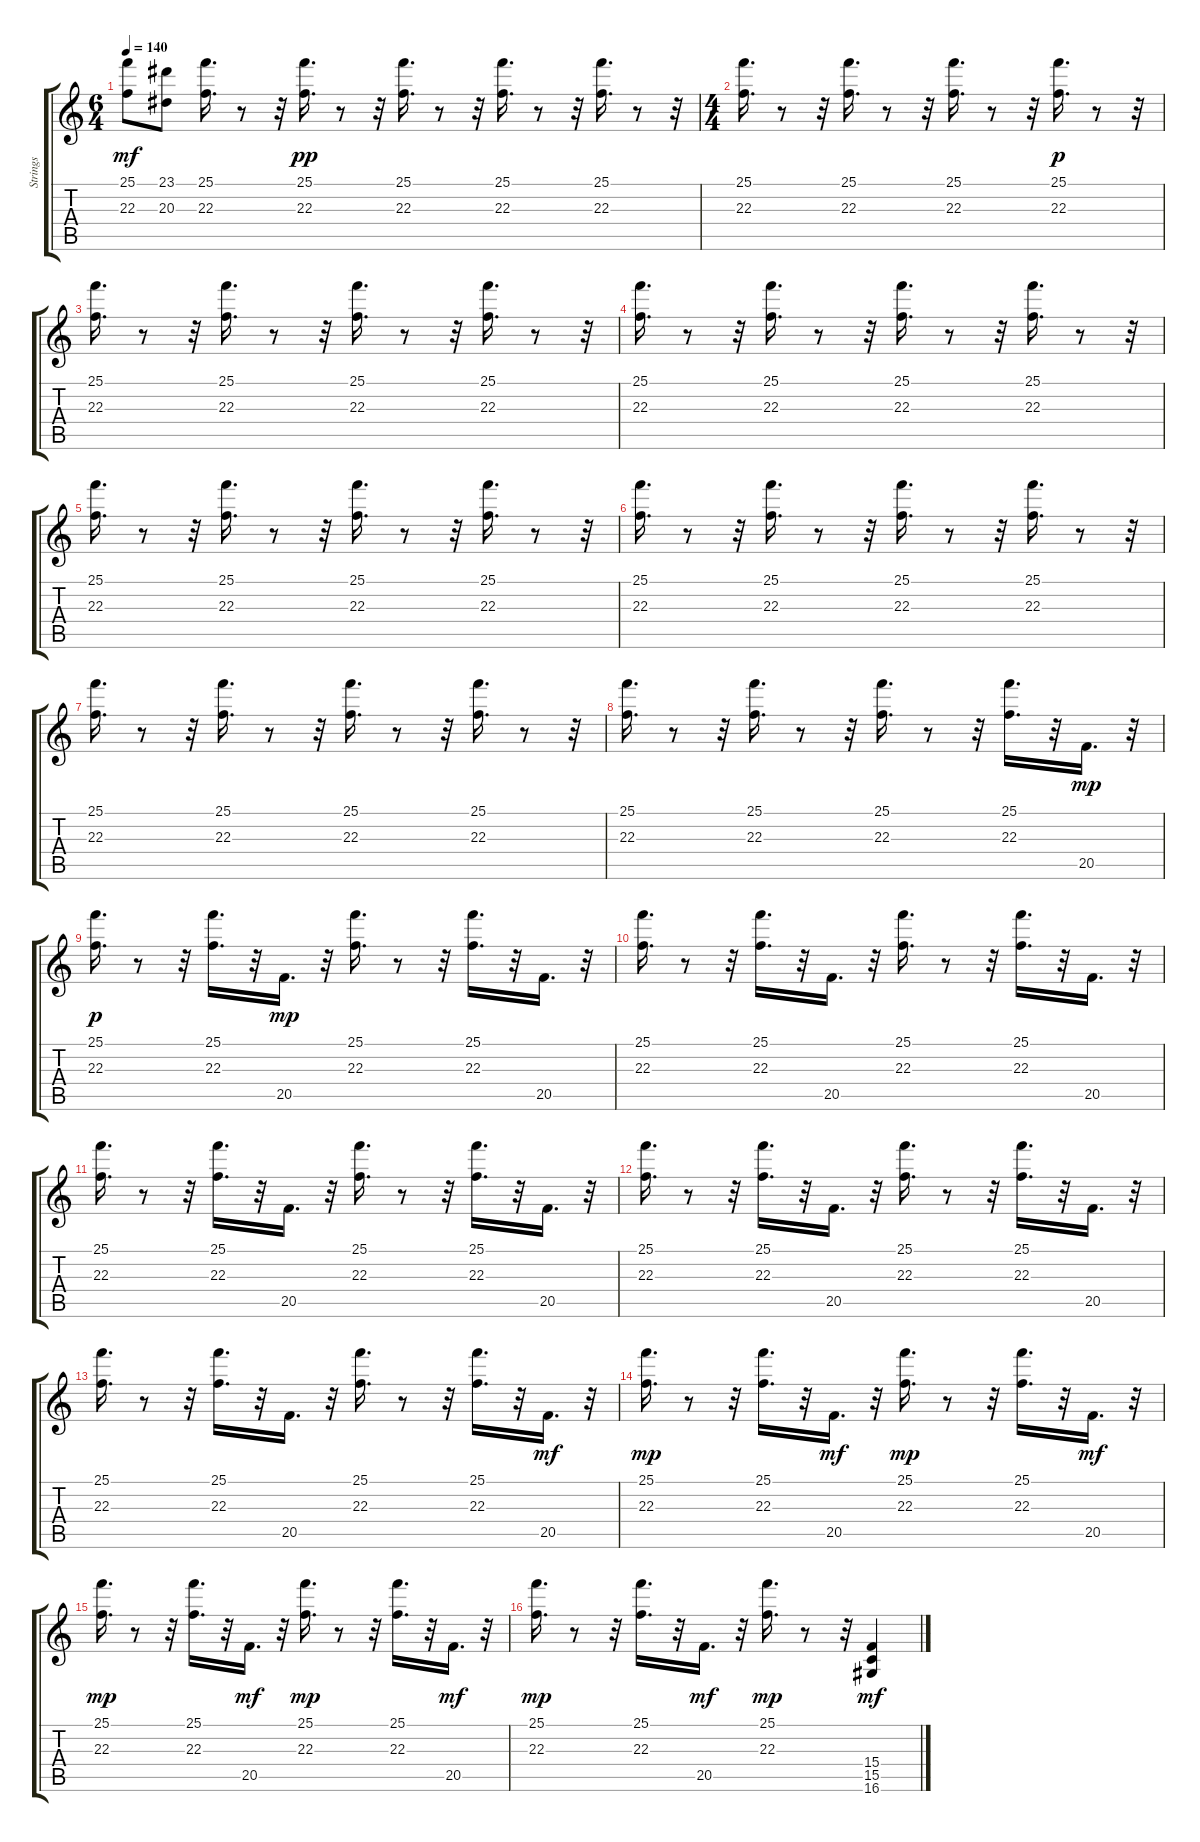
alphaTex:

\track ("Strings" "Strings") {instrument stringensemble1}
\staff {score tabs}
\tuning (E4 B3 G3 D3 A2 E2) {hide}
\ts (6 4)
\tempo 140
\clef g2
\ks c
(25.1 22.3).8{dy mf} (23.1 20.3).8 (25.1 22.3).16{d} r.8 r.32 (25.1 22.3).16{d dy pp} r.8 r.32 (25.1 22.3).16{d} r.8 r.32 (25.1 22.3).16{d} r.8 r.32 (25.1 22.3).16{d} r.8 r.32 |
\ts (4 4)
(25.1 22.3).16{d} r.8 r.32 (25.1 22.3).16{d} r.8 r.32 (25.1 22.3).16{d} r.8 r.32 (25.1 22.3).16{d dy p} r.8 r.32 |
(25.1 22.3).16{d} r.8 r.32 (25.1 22.3).16{d} r.8 r.32 (25.1 22.3).16{d} r.8 r.32 (25.1 22.3).16{d} r.8 r.32 |
(25.1 22.3).16{d} r.8 r.32 (25.1 22.3).16{d} r.8 r.32 (25.1 22.3).16{d} r.8 r.32 (25.1 22.3).16{d} r.8 r.32 |
(25.1 22.3).16{d} r.8 r.32 (25.1 22.3).16{d} r.8 r.32 (25.1 22.3).16{d} r.8 r.32 (25.1 22.3).16{d} r.8 r.32 |
(25.1 22.3).16{d} r.8 r.32 (25.1 22.3).16{d} r.8 r.32 (25.1 22.3).16{d} r.8 r.32 (25.1 22.3).16{d} r.8 r.32 |
(25.1 22.3).16{d} r.8 r.32 (25.1 22.3).16{d} r.8 r.32 (25.1 22.3).16{d} r.8 r.32 (25.1 22.3).16{d} r.8 r.32 |
(25.1 22.3).16{d} r.8 r.32 (25.1 22.3).16{d} r.8 r.32 (25.1 22.3).16{d} r.8 r.32 (25.1 22.3).16{d} r.32 20.5.16{d dy mp} r.32 |
(25.1 22.3).16{d dy p} r.8 r.32 (25.1 22.3).16{d} r.32 20.5.16{d dy mp} r.32 (25.1 22.3).16{d} r.8 r.32 (25.1 22.3).16{d} r.32 20.5.16{d} r.32 |
(25.1 22.3).16{d} r.8 r.32 (25.1 22.3).16{d} r.32 20.5.16{d} r.32 (25.1 22.3).16{d} r.8 r.32 (25.1 22.3).16{d} r.32 20.5.16{d} r.32 |
(25.1 22.3).16{d} r.8 r.32 (25.1 22.3).16{d} r.32 20.5.16{d} r.32 (25.1 22.3).16{d} r.8 r.32 (25.1 22.3).16{d} r.32 20.5.16{d} r.32 |
(25.1 22.3).16{d} r.8 r.32 (25.1 22.3).16{d} r.32 20.5.16{d} r.32 (25.1 22.3).16{d} r.8 r.32 (25.1 22.3).16{d} r.32 20.5.16{d} r.32 |
(25.1 22.3).16{d} r.8 r.32 (25.1 22.3).16{d} r.32 20.5.16{d} r.32 (25.1 22.3).16{d} r.8 r.32 (25.1 22.3).16{d} r.32 20.5.16{d dy mf} r.32 |
(25.1 22.3).16{d dy mp} r.8 r.32 (25.1 22.3).16{d} r.32 20.5.16{d dy mf} r.32 (25.1 22.3).16{d dy mp} r.8 r.32 (25.1 22.3).16{d} r.32 20.5.16{d dy mf} r.32 |
(25.1 22.3).16{d dy mp} r.8 r.32 (25.1 22.3).16{d} r.32 20.5.16{d dy mf} r.32 (25.1 22.3).16{d dy mp} r.8 r.32 (25.1 22.3).16{d} r.32 20.5.16{d dy mf} r.32 |
(25.1 22.3).16{d dy mp} r.8 r.32 (25.1 22.3).16{d} r.32 20.5.16{d dy mf} r.32 (25.1 22.3).16{d dy mp} r.8 r.32 (15.4 15.5 16.6).4{dy mf}
